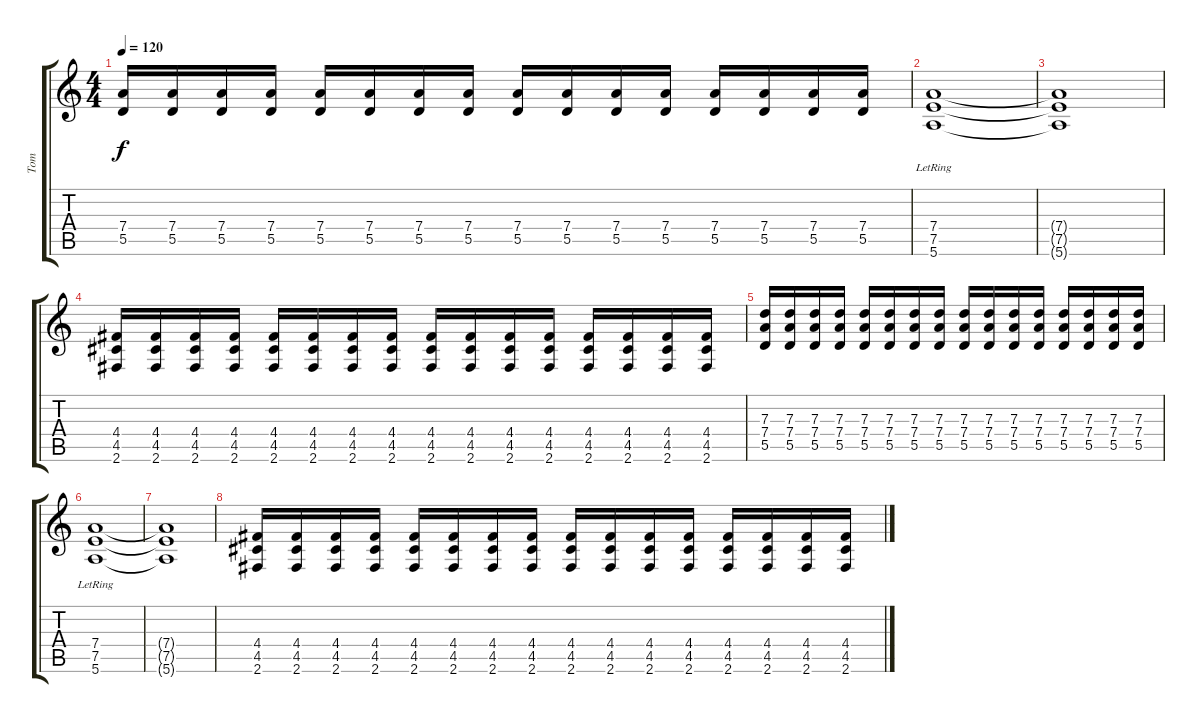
\track ("Tom" "Tom") {instrument overdrivenguitar}
\staff {score tabs}
\tuning (E4 B3 G3 D3 A2 E2) {hide}
\ts (4 4)
\tempo 120
\clef g2
\ks c
(7.4 5.5).16{dy f} (7.4 5.5).16 (7.4 5.5).16 (7.4 5.5).16 (7.4 5.5).16 (7.4 5.5).16 (7.4 5.5).16 (7.4 5.5).16 (7.4 5.5).16 (7.4 5.5).16 (7.4 5.5).16 (7.4 5.5).16 (7.4 5.5).16 (7.4 5.5).16 (7.4 5.5).16 (7.4 5.5).16 |
(7.4{lr} 7.5{lr} 5.6{lr}).1 |
(7.4{t} 7.5{t} 5.6{t}).1 |
(4.4 4.5 2.6).16 (4.4 4.5 2.6).16 (4.4 4.5 2.6).16 (4.4 4.5 2.6).16 (4.4 4.5 2.6).16 (4.4 4.5 2.6).16 (4.4 4.5 2.6).16 (4.4 4.5 2.6).16 (4.4 4.5 2.6).16 (4.4 4.5 2.6).16 (4.4 4.5 2.6).16 (4.4 4.5 2.6).16 (4.4 4.5 2.6).16 (4.4 4.5 2.6).16 (4.4 4.5 2.6).16 (4.4 4.5 2.6).16 |
(7.3 7.4 5.5).16 (7.3 7.4 5.5).16 (7.3 7.4 5.5).16 (7.3 7.4 5.5).16 (7.3 7.4 5.5).16 (7.3 7.4 5.5).16 (7.3 7.4 5.5).16 (7.3 7.4 5.5).16 (7.3 7.4 5.5).16 (7.3 7.4 5.5).16 (7.3 7.4 5.5).16 (7.3 7.4 5.5).16 (7.3 7.4 5.5).16 (7.3 7.4 5.5).16 (7.3 7.4 5.5).16 (7.3 7.4 5.5).16 |
(7.4{lr} 7.5{lr} 5.6{lr}).1 |
(7.4{t} 7.5{t} 5.6{t}).1 |
(4.4 4.5 2.6).16 (4.4 4.5 2.6).16 (4.4 4.5 2.6).16 (4.4 4.5 2.6).16 (4.4 4.5 2.6).16 (4.4 4.5 2.6).16 (4.4 4.5 2.6).16 (4.4 4.5 2.6).16 (4.4 4.5 2.6).16 (4.4 4.5 2.6).16 (4.4 4.5 2.6).16 (4.4 4.5 2.6).16 (4.4 4.5 2.6).16 (4.4 4.5 2.6).16 (4.4 4.5 2.6).16 (4.4 4.5 2.6).16
